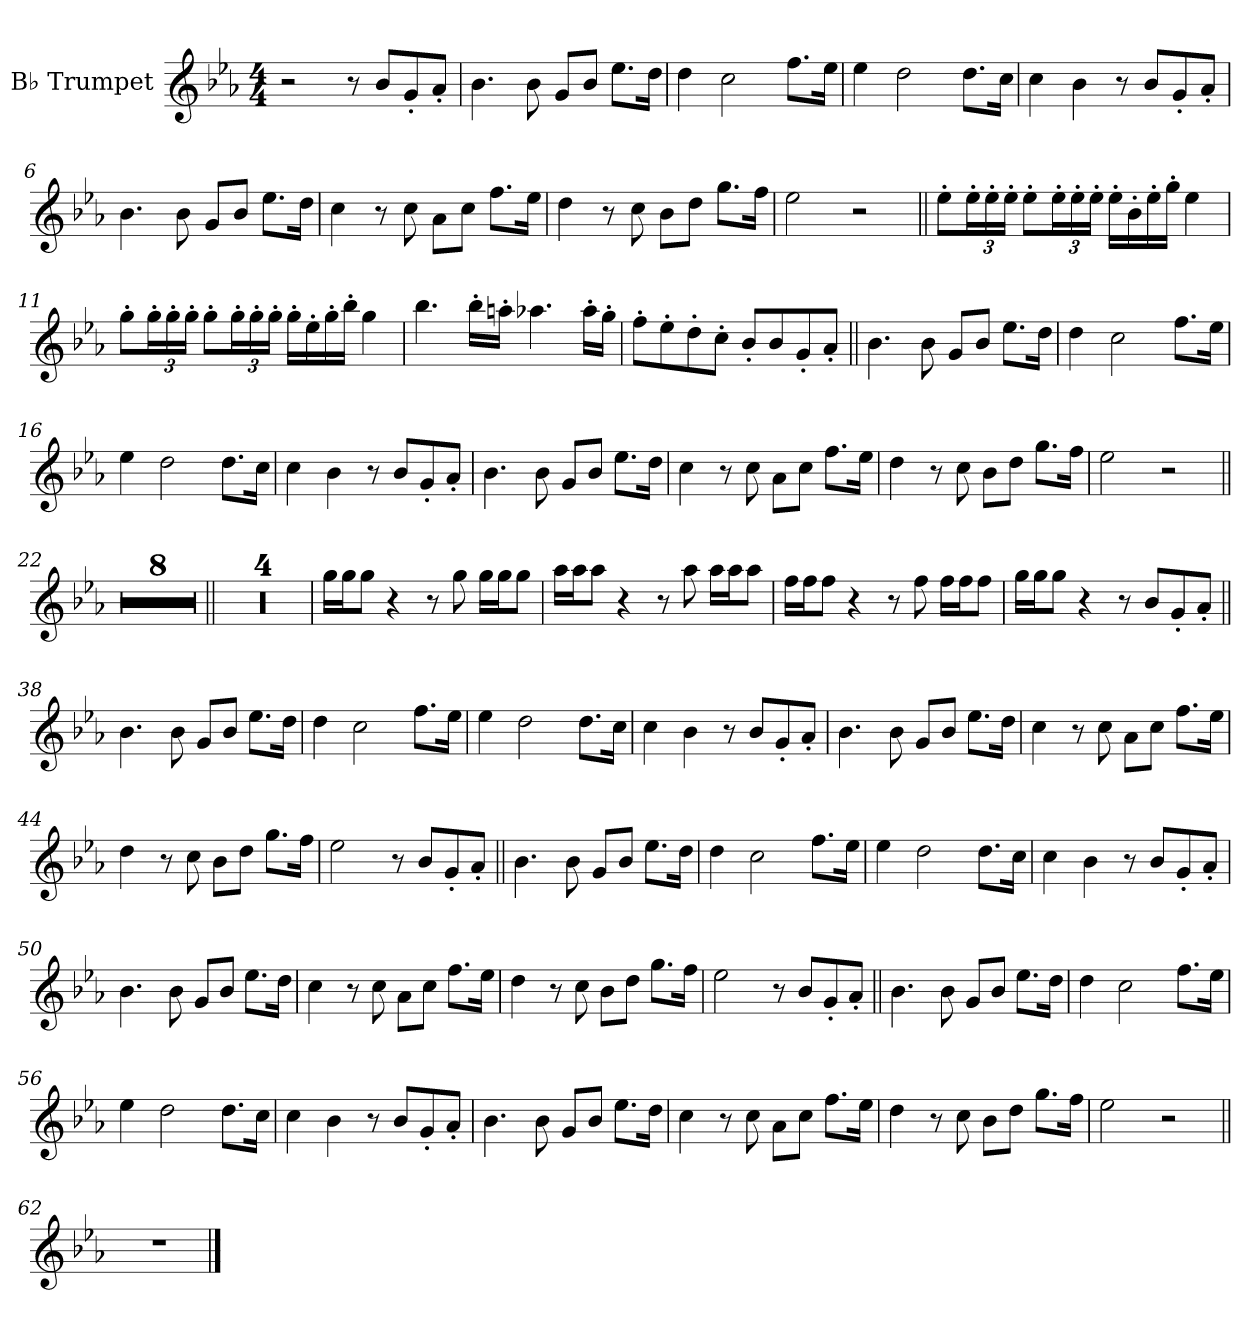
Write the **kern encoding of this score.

**kern
*part1
*staff1
*I"B♭ Trumpet
*I'B♭ Tpt.
*clefG2
*ITrd1c2
*k[b-e-a-d-g-]
*M4/4
=1
2r
8r
8a-/L
8f'/
8g-'/J
=2
4.a-\
8a-\
8f/L
8a-/J
8.dd-\L
16cc\Jk
=3
4cc\
2b-\
8.ee-\L
16dd-\Jk
=4
4dd-\
2cc\
8.cc\L
16b-\Jk
=5
4b-\
4a-\
8r
8a-/L
8f'/
8g-'/J
=6
4.a-\
8a-\
8f/L
8a-/J
8.dd-\L
16cc\Jk
=7
4b-\
8r
8b-\
8g-\L
8b-\J
8.ee-\L
16dd-\Jk
=8
4cc\
8r
8b-\
8a-\L
8cc\J
8.ff\L
16ee-\Jk
=9
2dd-\
2r
=10||
8dd-'\L
*Xbrackettup
24dd-'\L
24dd-'\
24dd-'\JJ
8dd-'\L
24dd-'\L
24dd-'\
24dd-'\JJ
16dd-'\LL
16a-'\
16dd-'\
16ff'\JJ
4dd-\
=11
8ff'\L
24ff'\L
24ff'\
24ff'\JJ
8ff'\L
24ff'\L
24ff'\
24ff'\JJ
16ff'\LL
16dd-'\
16ff'\
16aa-'\JJ
4ff\
=12
4.aa-\
16aa-'\LL
16ggn'\JJ
4.gg-X\
16gg-'\LL
16ff'\JJ
=13
8ee-'\L
8dd-'\
8cc'\
8b-'\J
8a-'/L
8a-/
8f'/
8g-'/J
=14||
4.a-\
8a-\
8f/L
8a-/J
8.dd-\L
16cc\Jk
=15
4cc\
2b-\
8.ee-\L
16dd-\Jk
=16
4dd-\
2cc\
8.cc\L
16b-\Jk
=17
4b-\
4a-\
8r
8a-/L
8f'/
8g-'/J
=18
4.a-\
8a-\
8f/L
8a-/J
8.dd-\L
16cc\Jk
=19
4b-\
8r
8b-\
8g-\L
8b-\J
8.ee-\L
16dd-\Jk
=20
4cc\
8r
8b-\
8a-\L
8cc\J
8.ff\L
16ee-\Jk
=21
2dd-\
2r
=22||
1r
=23
1r
=24
1r
=25
1r
=26
1r
=27
1r
=28
1r
=29
1r
=30||
1r
=31
1r
=32
1r
=33
1r
=34
16ff!\LL
16ff!\J
8ff!\J
4r
8r
8ff!\
16ff!\LL
16ff!\J
8ff!\J
=35
16gg-!\LL
16gg-!\J
8gg-!\J
4r
8r
8gg-!\
16gg-!\LL
16gg-!\J
8gg-!\J
=36
16ee-!\LL
16ee-!\J
8ee-!\J
4r
8r
8ee-!\
16ee-!\LL
16ee-!\J
8ee-!\J
=37
16ff!\LL
16ff!\J
8ff!\J
4r
8r
8a-/L
8f'/
8g-'/J
=38||
4.a-\
8a-\
8f/L
8a-/J
8.dd-\L
16cc\Jk
=39
4cc\
2b-\
8.ee-\L
16dd-\Jk
=40
4dd-\
2cc\
8.cc\L
16b-\Jk
=41
4b-\
4a-\
8r
8a-/L
8f'/
8g-'/J
=42
4.a-\
8a-\
8f/L
8a-/J
8.dd-\L
16cc\Jk
=43
4b-\
8r
8b-\
8g-\L
8b-\J
8.ee-\L
16dd-\Jk
=44
4cc\
8r
8b-\
8a-\L
8cc\J
8.ff\L
16ee-\Jk
=45
2dd-\
8r
8a-/L
8f'/
8g-'/J
=46||
4.a-\
8a-\
8f/L
8a-/J
8.dd-\L
16cc\Jk
=47
4cc\
2b-\
8.ee-\L
16dd-\Jk
=48
4dd-\
2cc\
8.cc\L
16b-\Jk
=49
4b-\
4a-\
8r
8a-/L
8f'/
8g-'/J
=50
4.a-\
8a-\
8f/L
8a-/J
8.dd-\L
16cc\Jk
=51
4b-\
8r
8b-\
8g-\L
8b-\J
8.ee-\L
16dd-\Jk
=52
4cc\
8r
8b-\
8a-\L
8cc\J
8.ff\L
16ee-\Jk
=53
2dd-\
8r
8a-/L
8f'/
8g-'/J
=54||
4.a-\
8a-\
8f/L
8a-/J
8.dd-\L
16cc\Jk
=55
4cc\
2b-\
8.ee-\L
16dd-\Jk
=56
4dd-\
2cc\
8.cc\L
16b-\Jk
=57
4b-\
4a-\
8r
8a-/L
8f'/
8g-'/J
=58
4.a-\
8a-\
8f/L
8a-/J
8.dd-\L
16cc\Jk
=59
4b-\
8r
8b-\
8g-\L
8b-\J
8.ee-\L
16dd-\Jk
=60
4cc\
8r
8b-\
8a-\L
8cc\J
8.ff\L
16ee-\Jk
=61
2dd-\
2r
=62||
1r
==
*-
